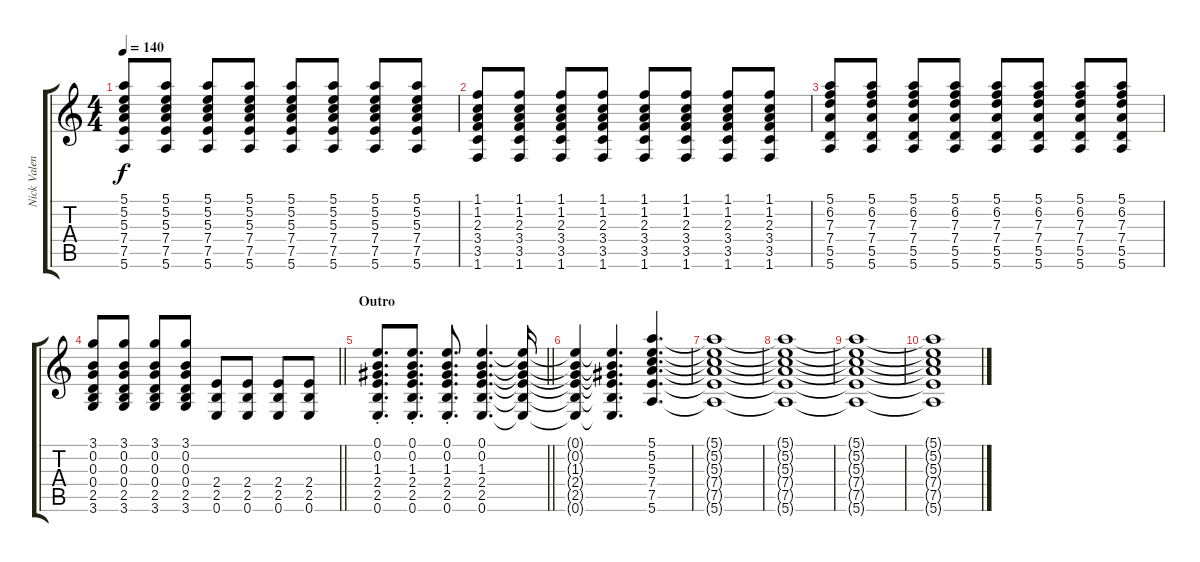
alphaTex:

\track ("Nick Valensi" "Nick Valen") {instrument acousticguitarsteel}
\staff {score tabs}
\tuning (E4 B3 G3 D3 A2 E2) {hide}
\ts (4 4)
\tempo 140
\clef g2
\ks c
(5.1 5.2 5.3 7.4 7.5 5.6).8{dy f} (5.1 5.2 5.3 7.4 7.5 5.6).8 (5.1 5.2 5.3 7.4 7.5 5.6).8 (5.1 5.2 5.3 7.4 7.5 5.6).8 (5.1 5.2 5.3 7.4 7.5 5.6).8 (5.1 5.2 5.3 7.4 7.5 5.6).8 (5.1 5.2 5.3 7.4 7.5 5.6).8 (5.1 5.2 5.3 7.4 7.5 5.6).8 |
(1.1 1.2 2.3 3.4 3.5 1.6).8 (1.1 1.2 2.3 3.4 3.5 1.6).8 (1.1 1.2 2.3 3.4 3.5 1.6).8 (1.1 1.2 2.3 3.4 3.5 1.6).8 (1.1 1.2 2.3 3.4 3.5 1.6).8 (1.1 1.2 2.3 3.4 3.5 1.6).8 (1.1 1.2 2.3 3.4 3.5 1.6).8 (1.1 1.2 2.3 3.4 3.5 1.6).8 |
(5.1 6.2 7.3 7.4 5.5 5.6).8 (5.1 6.2 7.3 7.4 5.5 5.6).8 (5.1 6.2 7.3 7.4 5.5 5.6).8 (5.1 6.2 7.3 7.4 5.5 5.6).8 (5.1 6.2 7.3 7.4 5.5 5.6).8 (5.1 6.2 7.3 7.4 5.5 5.6).8 (5.1 6.2 7.3 7.4 5.5 5.6).8 (5.1 6.2 7.3 7.4 5.5 5.6).8 |
\barLineRight lightlight
(3.1 0.2 0.3 0.4 2.5 3.6).8 (3.1 0.2 0.3 0.4 2.5 3.6).8 (3.1 0.2 0.3 0.4 2.5 3.6).8 (3.1 0.2 0.3 0.4 2.5 3.6).8 (2.4 2.5 0.6).8 (2.4 2.5 0.6).8 (2.4 2.5 0.6).8 (2.4 2.5 0.6).8 |
\section ("" "Outro")
\barLineRight lightlight
(0.1{st} 0.2{st} 1.3{st} 2.4{st} 2.5{st} 0.6{st}).8{d} (0.1{st} 0.2{st} 1.3{st} 2.4{st} 2.5{st} 0.6{st}).8{d} (0.1{st} 0.2{st} 1.3{st} 2.4{st} 2.5{st} 0.6{st}).8{d} (0.1 0.2 1.3 2.4 2.5 0.6).4{d} (0.1{t} 0.2{t} 1.3{t} 2.4{t} 2.5{t} 0.6{t}).16 |
(0.1{t} 0.2{t} 1.3{t} 2.4{t} 2.5{t} 0.6{t}).4 (0.1{t} 0.2{t} 1.3{t} 2.4{t} 2.5{t} 0.6{t}).4{d} (5.1 5.2 5.3 7.4 7.5 5.6).4{d} |
(5.1{t} 5.2{t} 5.3{t} 7.4{t} 7.5{t} 5.6{t}).1 |
(5.1{t} 5.2{t} 5.3{t} 7.4{t} 7.5{t} 5.6{t}).1 |
(5.1{t} 5.2{t} 5.3{t} 7.4{t} 7.5{t} 5.6{t}).1 |
(5.1{t} 5.2{t} 5.3{t} 7.4{t} 7.5{t} 5.6{t}).1
